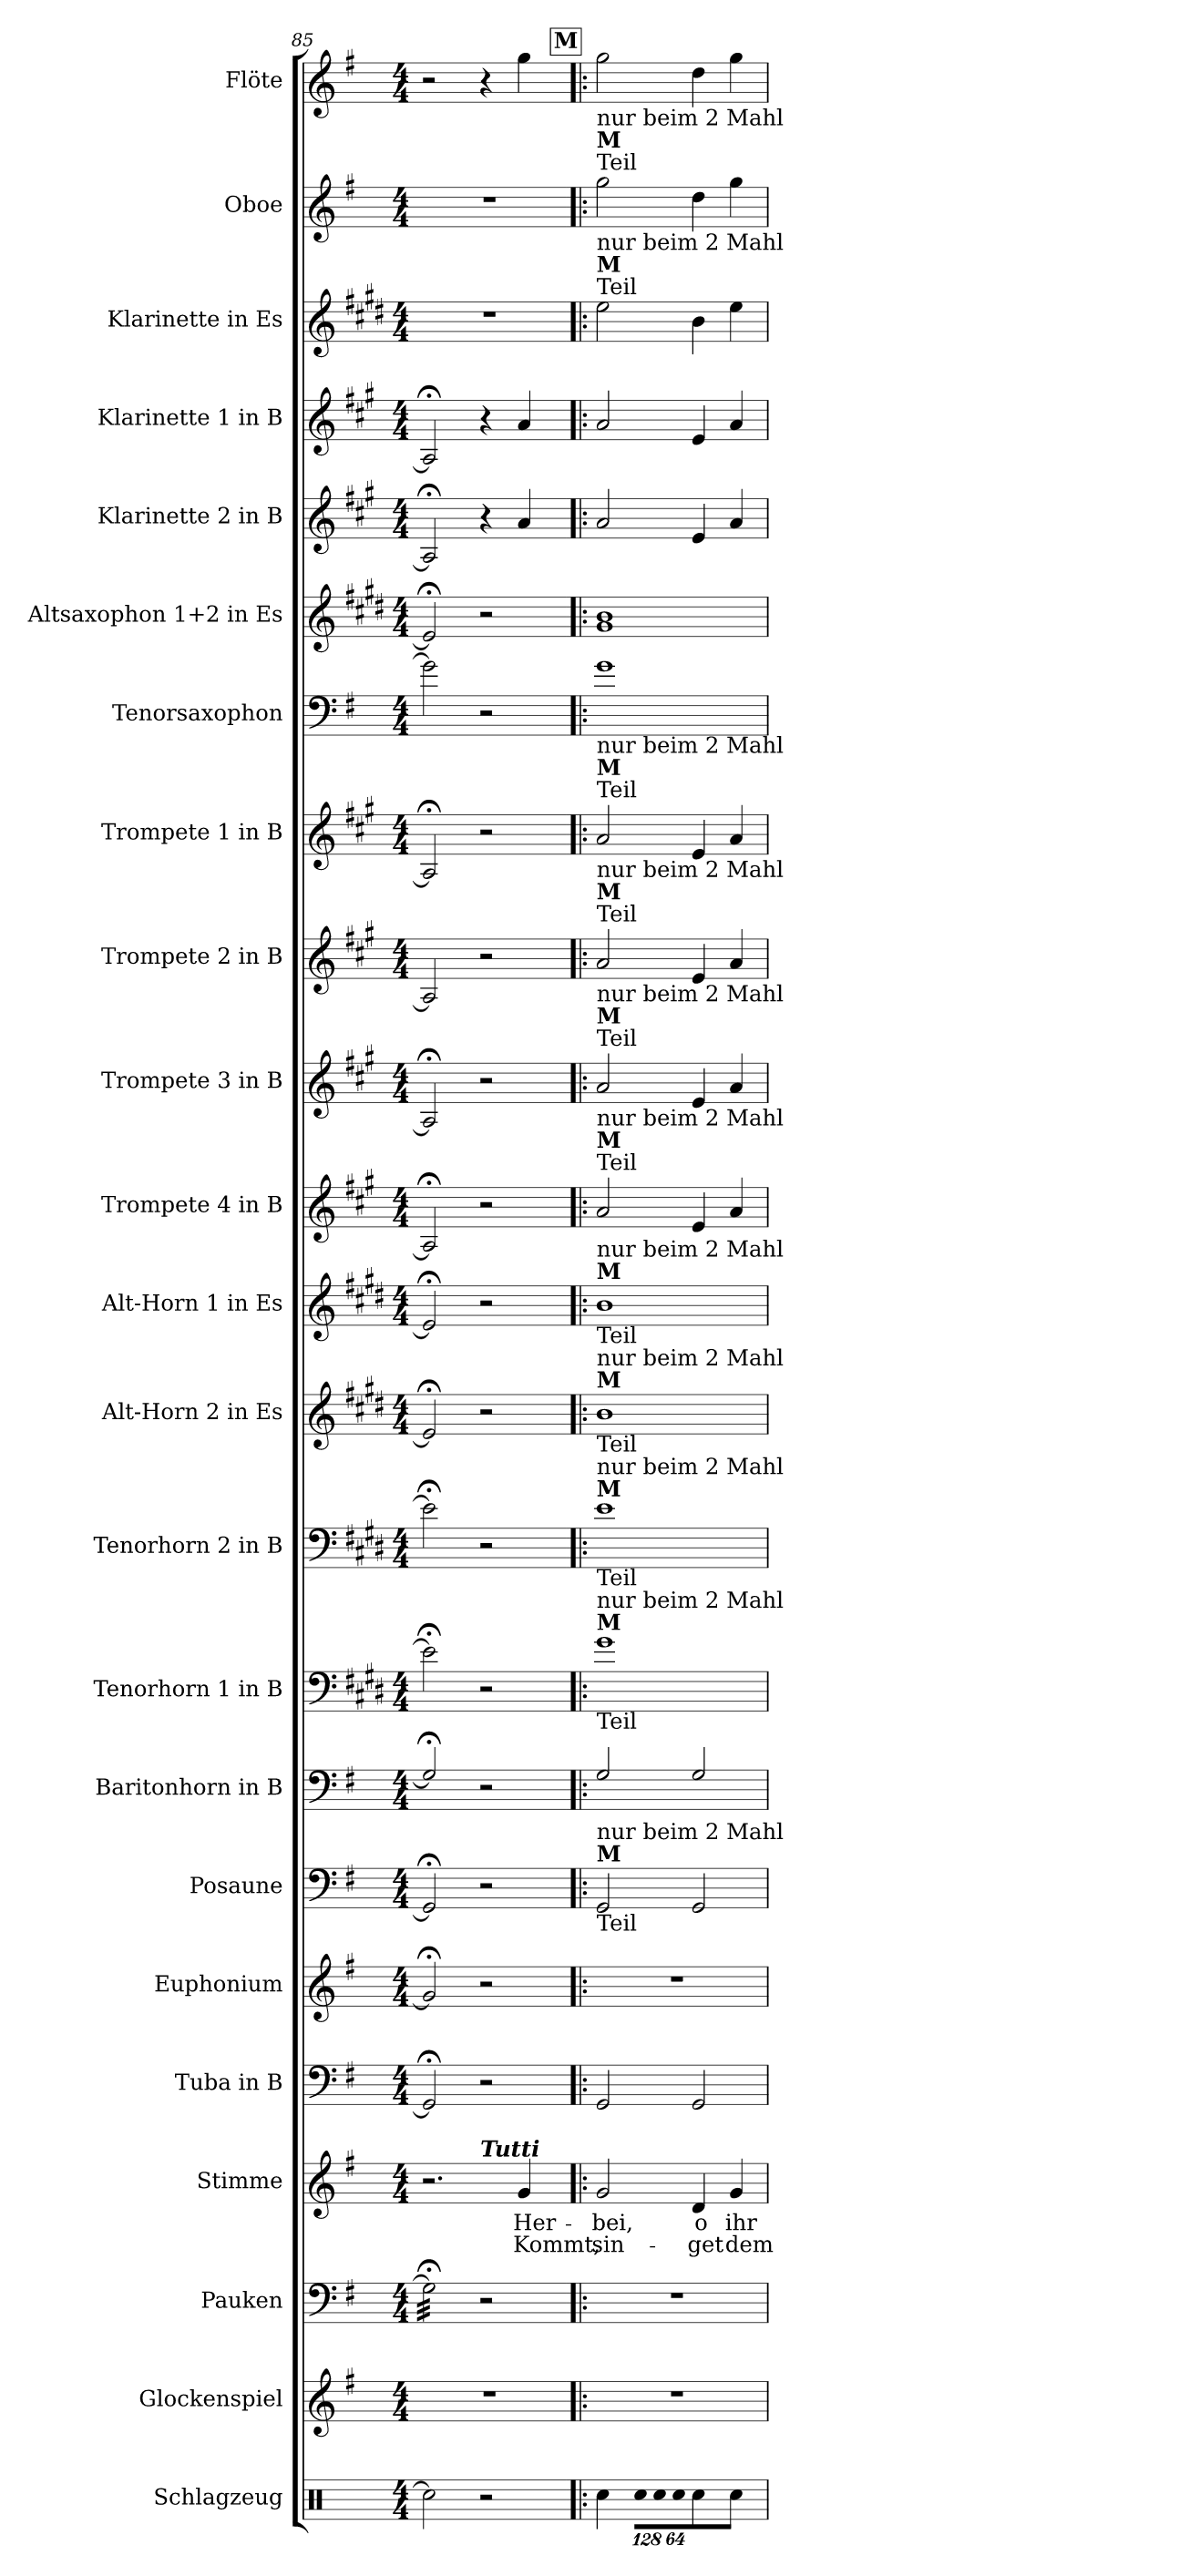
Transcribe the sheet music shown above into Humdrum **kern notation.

**kern	**kern	**kern	**kern	**text	**text	**kern	**kern	**kern	**kern	**kern	**kern	**kern	**kern	**kern	**kern	**kern	**kern	**kern	**kern	**kern	**kern	**kern	**kern	**kern
*part23	*part22	*part21	*part20	*part20	*part20	*part19	*part18	*part17	*part16	*part15	*part14	*part13	*part12	*part11	*part10	*part9	*part8	*part7	*part6	*part5	*part4	*part3	*part2	*part1
*staff23	*staff22	*staff21	*staff20	*staff20	*staff20	*staff19	*staff18	*staff17	*staff16	*staff15	*staff14	*staff13	*staff12	*staff11	*staff10	*staff9	*staff8	*staff7	*staff6	*staff5	*staff4	*staff3	*staff2	*staff1
*I"Schlagzeug	*I"Glockenspiel	*I"Pauken	*I"Stimme	*	*	*I"Tuba in B	*I"Euphonium	*I"Posaune	*I"Baritonhorn in B	*I"Tenorhorn  1 in B	*I"Tenorhorn 2 in B	*I"Alt-Horn 2 in Es	*I"Alt-Horn 1 in Es	*I"Trompete 4 in B	*I"Trompete 3 in B	*I"Trompete 2  in B	*I"Trompete 1 in B	*I"Tenorsaxophon	*I"Altsaxophon 1+2 in Es	*I"Klarinette 2  in B	*I"Klarinette 1 in B	*I"Klarinette in Es	*I"Oboe	*I"Flöte
*clefX	*clefG2	*clefF4	*clefG2	*	*	*clefF4	*clefG2	*clefF4	*clefF4	*clefF4	*clefF4	*clefG2	*clefG2	*clefG2	*clefG2	*clefG2	*clefG2	*clefF4	*clefG2	*clefG2	*clefG2	*clefG2	*clefG2	*clefG2
*	*ITrd-14c-24	*	*	*	*	*	*ITrd8c14	*	*ITrd8c14	*ITrd5c9	*ITrd5c9	*ITrd5c9	*ITrd5c9	*ITrd1c2	*ITrd1c2	*ITrd1c2	*ITrd1c2	*ITrd8c14	*ITrd5c9	*ITrd1c2	*ITrd1c2	*ITrd-2c-3	*	*
*k[]	*k[f#]	*k[f#]	*k[f#]	*	*	*k[f#]	*k[f#]	*k[f#]	*k[f#]	*k[f#]	*k[f#]	*k[f#]	*k[f#]	*k[f#]	*k[f#]	*k[f#]	*k[f#]	*k[f#]	*k[f#]	*k[f#]	*k[f#]	*k[f#]	*k[f#]	*k[f#]
*C:	*G:	*G:	*G:	*	*	*G:	*G:	*G:	*G:	*G:	*G:	*G:	*G:	*G:	*G:	*G:	*G:	*G:	*G:	*G:	*G:	*G:	*G:	*G:
*M4/4	*M4/4	*M4/4	*M4/4	*	*	*M4/4	*M4/4	*M4/4	*M4/4	*M4/4	*M4/4	*M4/4	*M4/4	*M4/4	*M4/4	*M4/4	*M4/4	*M4/4	*M4/4	*M4/4	*M4/4	*M4/4	*M4/4	*M4/4
=85	=85	=85	=85	=85	=85	=85	=85	=85	=85	=85	=85	=85	=85	=85	=85	=85	=85	=85	=85	=85	=85	=85	=85	=85
*	*	*	*^	*	*	*	*	*	*	*	*	*	*	*	*	*	*	*	*	*	*	*	*	*
*	*	*tremolo	*	*	*	*	*	*	*	*	*	*	*	*	*	*	*	*	*	*	*	*	*	*	*
2Rcci\]	1r	32G;i\]LLL	2.r	2ryy	.	.	2GG;i/]	2G;i/]	2GG;i/]	2GG;i/]	2G;i\]	2G;i\]	2G;i/]	2G;i/]	2G;i/]	2G;i/]	2Gi/]	2G;i/]	2Gi\]	2G;i/]	2G;i/]	2G;i/]	1r	1r	2r
.	.	32G;i\	.	.	.	.	.	.	.	.	.	.	.	.	.	.	.	.	.	.	.	.	.	.	.
.	.	32G;i\	.	.	.	.	.	.	.	.	.	.	.	.	.	.	.	.	.	.	.	.	.	.	.
.	.	32G;i\	.	.	.	.	.	.	.	.	.	.	.	.	.	.	.	.	.	.	.	.	.	.	.
.	.	32G;i\	.	.	.	.	.	.	.	.	.	.	.	.	.	.	.	.	.	.	.	.	.	.	.
.	.	32G;i\	.	.	.	.	.	.	.	.	.	.	.	.	.	.	.	.	.	.	.	.	.	.	.
.	.	32G;i\	.	.	.	.	.	.	.	.	.	.	.	.	.	.	.	.	.	.	.	.	.	.	.
.	.	32G;i\	.	.	.	.	.	.	.	.	.	.	.	.	.	.	.	.	.	.	.	.	.	.	.
.	.	32G;i\	.	.	.	.	.	.	.	.	.	.	.	.	.	.	.	.	.	.	.	.	.	.	.
.	.	32G;i\	.	.	.	.	.	.	.	.	.	.	.	.	.	.	.	.	.	.	.	.	.	.	.
.	.	32G;i\	.	.	.	.	.	.	.	.	.	.	.	.	.	.	.	.	.	.	.	.	.	.	.
.	.	32G;i\	.	.	.	.	.	.	.	.	.	.	.	.	.	.	.	.	.	.	.	.	.	.	.
.	.	32G;i\	.	.	.	.	.	.	.	.	.	.	.	.	.	.	.	.	.	.	.	.	.	.	.
.	.	32G;i\	.	.	.	.	.	.	.	.	.	.	.	.	.	.	.	.	.	.	.	.	.	.	.
.	.	32G;i\	.	.	.	.	.	.	.	.	.	.	.	.	.	.	.	.	.	.	.	.	.	.	.
.	.	32G;i\JJJ	.	.	.	.	.	.	.	.	.	.	.	.	.	.	.	.	.	.	.	.	.	.	.
*	*	*Xtremolo	*	*	*	*	*	*	*	*	*	*	*	*	*	*	*	*	*	*	*	*	*	*	*
!	!	!	!	!LO:TX:a:Bi:t=Tutti	!	!	!	!	!	!	!	!	!	!	!	!	!	!	!	!	!	!	!	!	!
2r	.	2r	.	2ryy	.	.	2r	2r	2r	2r	2r	2r	2r	2r	2r	2r	2r	2r	2r	2r	4r	4r	.	.	4r
!	!	!	!	!	!LO:LY:b:color=#000000	!LO:LY:b:color=#000000	!	!	!	!	!	!	!	!	!	!	!	!	!	!	!	!	!	!	!
.	.	.	4gi/	.	Her-	Kommt,	.	.	.	.	.	.	.	.	.	.	.	.	.	.	4gi/	4gi/	.	.	4ggi\
*	*	*	*v	*v	*	*	*	*	*	*	*	*	*	*	*	*	*	*	*	*	*	*	*	*	*
!!LO:PB:g=z
!!LO:REH:place=s1:B:color=#000000:enc=box:fs=14.284:t=M
=86!|:	=86!|:	=86!|:	=86!|:	=86!|:	=86!|:	=86!|:	=86!|:	=86!|:	=86!|:	=86!|:	=86!|:	=86!|:	=86!|:	=86!|:	=86!|:	=86!|:	=86!|:	=86!|:	=86!|:	=86!|:	=86!|:	=86!|:	=86!|:	=86!|:
*	*	*	*^	*	*	*	*	*	*	*	*	*	*	*	*	*	*	*	*	*	*	*	*	*
!	!	!	!	!	!	!	!	!	!	!	!	!	!	!	!	!	!	!	!	!	!	!	!	!LO:TX:a:t=Teil	!
!	!	!	!	!	!	!	!	!	!	!	!	!	!	!	!	!	!	!	!	!	!	!	!	!LO:TX:B:t=M	!
!	!	!	!	!	!	!	!	!	!	!	!	!	!	!	!	!	!	!	!	!	!	!	!	!LO:TX:t=nur beim 2 Mahl	!
!	!	!	!	!	!	!	!	!	!	!	!	!	!	!	!	!	!	!	!	!	!	!	!LO:TX:a:t=Teil	!	!
!	!	!	!	!	!	!	!	!	!	!	!	!	!	!	!	!	!	!	!	!	!	!	!LO:TX:B:t=M	!	!
!	!	!	!	!	!	!	!	!	!	!	!	!	!	!	!	!	!	!	!	!	!	!	!LO:TX:t=nur beim 2 Mahl	!	!
!	!	!	!	!	!	!	!	!	!	!	!	!	!	!	!	!	!	!LO:TX:a:t=Teil	!	!	!	!	!	!	!
!	!	!	!	!	!	!	!	!	!	!	!	!	!	!	!	!	!	!LO:TX:B:t=M	!	!	!	!	!	!	!
!	!	!	!	!	!	!	!	!	!	!	!	!	!	!	!	!	!	!LO:TX:t=nur beim 2 Mahl	!	!	!	!	!	!	!
!	!	!	!	!	!	!	!	!	!	!	!	!	!	!	!	!	!LO:TX:a:t=Teil	!	!	!	!	!	!	!	!
!	!	!	!	!	!	!	!	!	!	!	!	!	!	!	!	!	!LO:TX:B:t=M	!	!	!	!	!	!	!	!
!	!	!	!	!	!	!	!	!	!	!	!	!	!	!	!	!	!LO:TX:t=nur beim 2 Mahl	!	!	!	!	!	!	!	!
!	!	!	!	!	!	!	!	!	!	!	!	!	!	!	!	!LO:TX:a:t=Teil	!	!	!	!	!	!	!	!	!
!	!	!	!	!	!	!	!	!	!	!	!	!	!	!	!	!LO:TX:B:t=M	!	!	!	!	!	!	!	!	!
!	!	!	!	!	!	!	!	!	!	!	!	!	!	!	!	!LO:TX:t=nur beim 2 Mahl	!	!	!	!	!	!	!	!	!
!	!	!	!	!	!	!	!	!	!	!	!	!	!	!	!LO:TX:a:t=Teil	!	!	!	!	!	!	!	!	!	!
!	!	!	!	!	!	!	!	!	!	!	!	!	!	!	!LO:TX:B:t=M	!	!	!	!	!	!	!	!	!	!
!	!	!	!	!	!	!	!	!	!	!	!	!	!	!	!LO:TX:t=nur beim 2 Mahl	!	!	!	!	!	!	!	!	!	!
!	!	!	!	!	!	!	!	!	!	!	!	!	!	!LO:TX:b:t=Teil	!	!	!	!	!	!	!	!	!	!	!
!	!	!	!	!	!	!	!	!	!	!	!	!	!	!LO:TX:B:t=M	!	!	!	!	!	!	!	!	!	!	!
!	!	!	!	!	!	!	!	!	!	!	!	!	!	!LO:TX:t=nur beim 2 Mahl	!	!	!	!	!	!	!	!	!	!	!
!	!	!	!	!	!	!	!	!	!	!	!	!	!LO:TX:b:t=Teil	!	!	!	!	!	!	!	!	!	!	!	!
!	!	!	!	!	!	!	!	!	!	!	!	!	!LO:TX:B:t=M	!	!	!	!	!	!	!	!	!	!	!	!
!	!	!	!	!	!	!	!	!	!	!	!	!	!LO:TX:t=nur beim 2 Mahl	!	!	!	!	!	!	!	!	!	!	!	!
!	!	!	!	!	!	!	!	!	!	!	!	!LO:TX:b:t=Teil	!	!	!	!	!	!	!	!	!	!	!	!	!
!	!	!	!	!	!	!	!	!	!	!	!	!LO:TX:B:t=M	!	!	!	!	!	!	!	!	!	!	!	!	!
!	!	!	!	!	!	!	!	!	!	!	!	!LO:TX:t=nur beim 2 Mahl	!	!	!	!	!	!	!	!	!	!	!	!	!
!	!	!	!	!	!	!	!	!	!	!	!LO:TX:b:t=Teil	!	!	!	!	!	!	!	!	!	!	!	!	!	!
!	!	!	!	!	!	!	!	!	!	!	!LO:TX:B:t=M	!	!	!	!	!	!	!	!	!	!	!	!	!	!
!	!	!	!	!	!	!	!	!	!	!	!LO:TX:t=nur beim 2 Mahl	!	!	!	!	!	!	!	!	!	!	!	!	!	!
!	!	!	!	!	!	!	!	!	!LO:TX:b:t=Teil	!	!	!	!	!	!	!	!	!	!	!	!	!	!	!	!
!	!	!	!	!	!	!	!	!	!LO:TX:B:t=M	!	!	!	!	!	!	!	!	!	!	!	!	!	!	!	!
!	!	!	!	!	!	!	!	!	!LO:TX:t=nur beim 2 Mahl	!	!	!	!	!	!	!	!	!	!	!	!	!	!	!	!
!	!	!	!	!	!LO:LY:b:color=#000000	!LO:LY:b:color=#000000	!	!	!	!	!	!	!	!	!	!	!	!	!	!	!	!	!	!	!
*	*	*	*v	*v	*	*	*	*	*	*	*	*	*	*	*	*	*	*	*	*^	*	*	*	*	*
4Rcci\	1r	1r	2gi/	-bei,	sin-	2GGi/	1r	2GGi/	2GGi/	1Bi	1Gi	1di	1di	2gi/	2gi/	2gi/	2gi/	1Gi	1di	1Bi	2gi/	2gi/	2ggi\	2ggi\	2ggi\
*Xbrackettup	*	*	*	*	*	*	*	*	*	*	*	*	*	*	*	*	*	*	*	*	*	*	*	*	*
!LO:N:vis=8	!	!	!	!	!	!	!	!	!	!	!	!	!	!	!	!	!	!	!	!	!	!	!	!	!
1024%85Rcci\L	.	.	.	.	.	.	.	.	.	.	.	.	.	.	.	.	.	.	.	.	.	.	.	.	.
!LO:N:vis=8	!	!	!	!	!	!	!	!	!	!	!	!	!	!	!	!	!	!	!	!	!	!	!	!	!
1024%85Rcci\	.	.	.	.	.	.	.	.	.	.	.	.	.	.	.	.	.	.	.	.	.	.	.	.	.
!LO:N:vis=8	!	!	!	!	!	!	!	!	!	!	!	!	!	!	!	!	!	!	!	!	!	!	!	!	!
512%43Rcci\J	.	.	.	.	.	.	.	.	.	.	.	.	.	.	.	.	.	.	.	.	.	.	.	.	.
!	!	!	!	!LO:LY:b:color=#000000	!LO:LY:b:color=#000000	!	!	!	!	!	!	!	!	!	!	!	!	!	!	!	!	!	!	!	!
4Rcci\	.	.	4di/	o	-get	2GGi/	.	2GGi/	2GGi/	.	.	.	.	4di/	4di/	4di/	4di/	.	.	.	4di/	4di/	4ddi\	4ddi\	4ddi\
!	!	!	!	!LO:LY:b:color=#000000	!LO:LY:b:color=#000000	!	!	!	!	!	!	!	!	!	!	!	!	!	!	!	!	!	!	!	!
4Rcci\	.	.	4gi/	ihr	dem	.	.	.	.	.	.	.	.	4gi/	4gi/	4gi/	4gi/	.	.	.	4gi/	4gi/	4ggi\	4ggi\	4ggi\
*	*	*	*	*	*	*	*	*	*	*	*	*	*	*	*	*	*	*	*v	*v	*	*	*	*	*
=	=	=	=	=	=	=	=	=	=	=	=	=	=	=	=	=	=	=	=	=	=	=	=	=
*-	*-	*-	*-	*-	*-	*-	*-	*-	*-	*-	*-	*-	*-	*-	*-	*-	*-	*-	*-	*-	*-	*-	*-	*-
